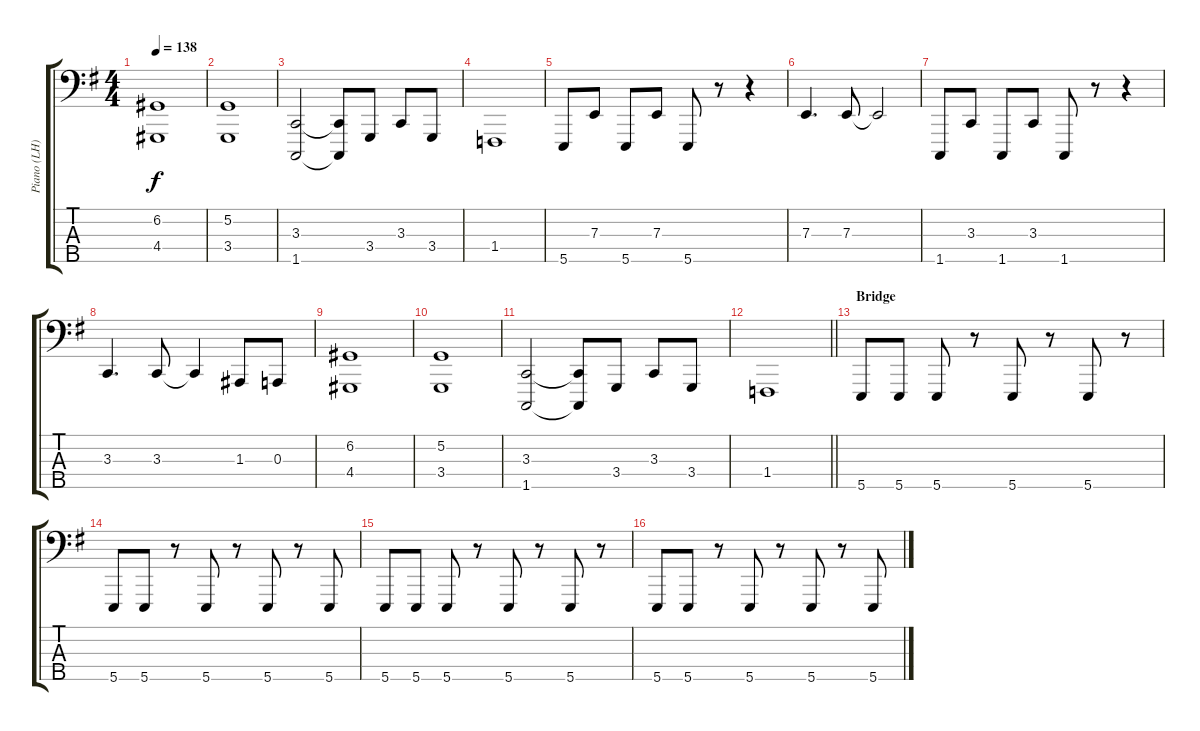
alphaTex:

\track ("Piano (LH)" "Piano (LH)") {instrument acousticgrandpiano bank 255}
\staff {score tabs}
\tuning (G2 D2 A1 E1 B0) {hide}
\ts (4 4)
\tempo 138
\clef f4
\ks g
(6.2 4.4).1{dy f} |
(5.2 3.4).1 |
(3.3 1.5).2 (3.3{t} 1.5{t}).8 3.4.8 3.3.8 3.4.8 |
1.4.1 |
5.5.8 7.3.8 5.5.8 7.3.8 5.5.8 r.8 r.4 |
7.3.4{d} 7.3.8 7.3{t}.2 |
1.5.8 3.3.8 1.5.8 3.3.8 1.5.8 r.8 r.4 |
3.3.4{d} 3.3.8 3.3{t}.4 1.3.8 0.3.8 |
(6.2 4.4).1 |
(5.2 3.4).1 |
(3.3 1.5).2 (3.3{t} 1.5{t}).8 3.4.8 3.3.8 3.4.8 |
\barLineRight lightlight
1.4.1 |
\section ("" "Bridge")
5.5.8 5.5.8 5.5.8 r.8 5.5.8 r.8 5.5.8 r.8 |
5.5.8 5.5.8 r.8 5.5.8 r.8 5.5.8 r.8 5.5.8 |
5.5.8 5.5.8 5.5.8 r.8 5.5.8 r.8 5.5.8 r.8 |
5.5.8 5.5.8 r.8 5.5.8 r.8 5.5.8 r.8 5.5.8
